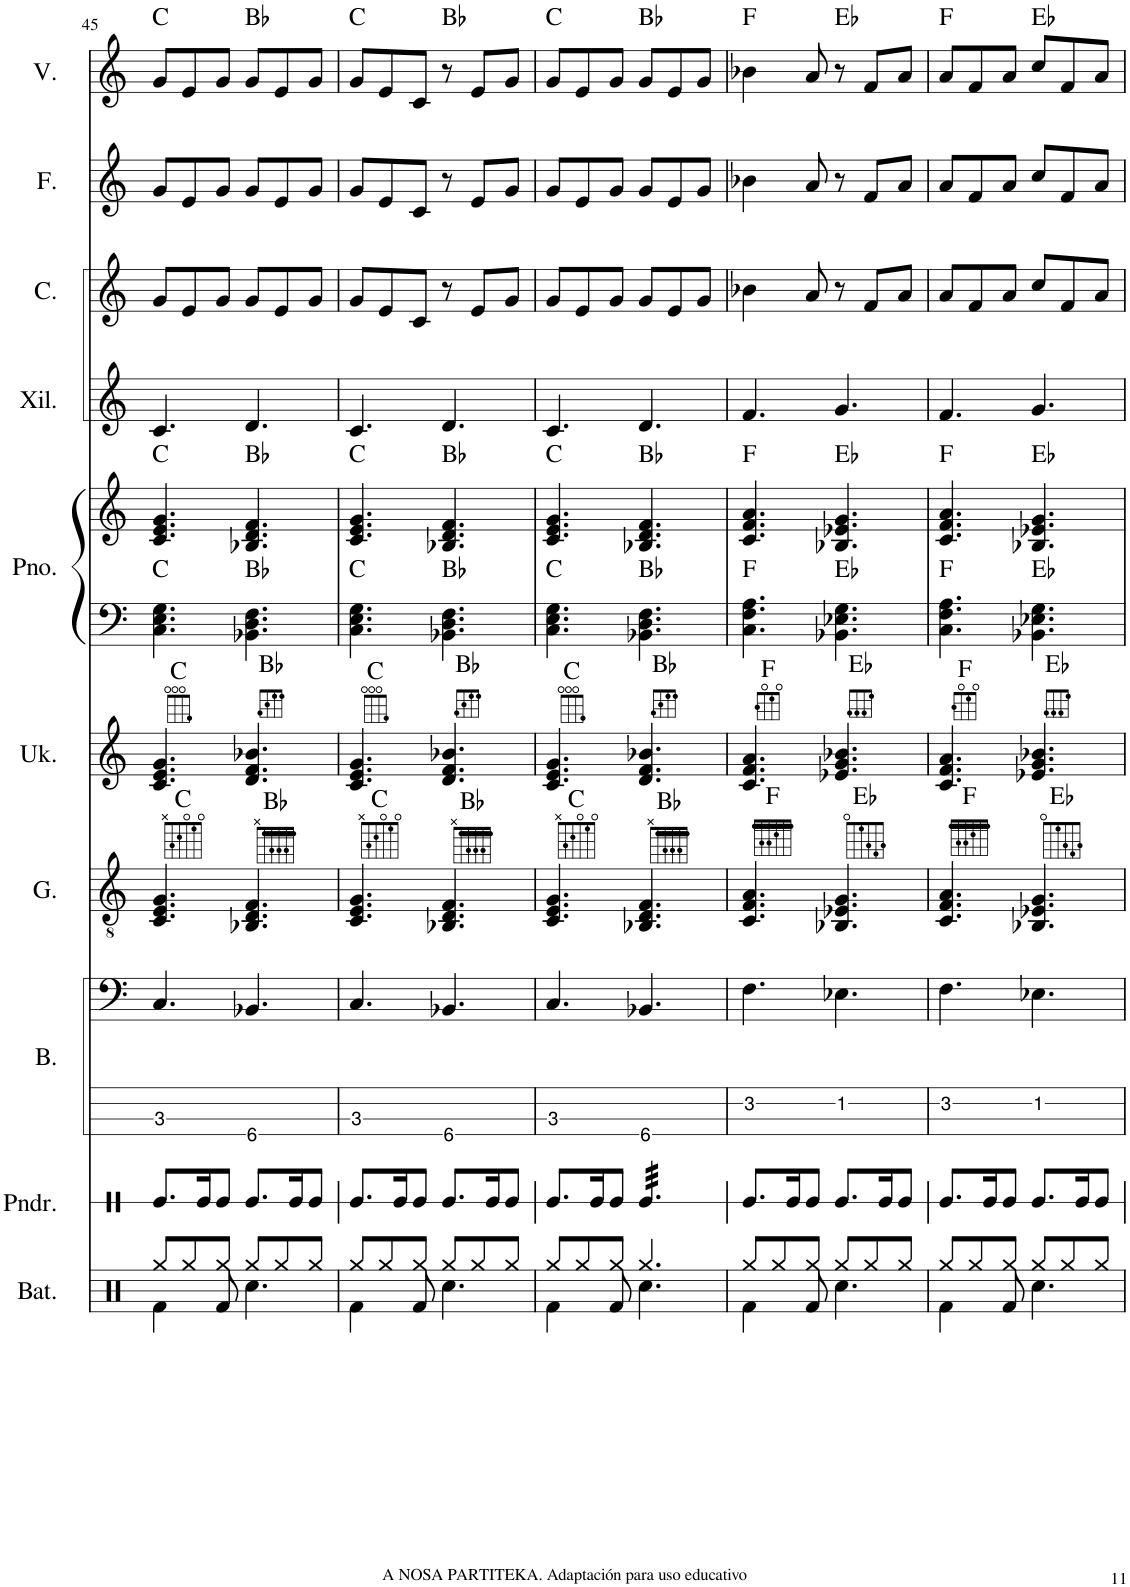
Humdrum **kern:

**kern	**kern	**kern	**kern	**kern	**harte	**kern	**harte	**kern	**kern	**harte	**kern	**kern	**kern	**kern	**harte
*part10	*part9	*part8	*part8	*part7	*part7	*part6	*part6	*part5	*part5	*part5	*part4	*part3	*part2	*part1	*part1
*staff12	*staff11	*staff10	*staff9	*staff8	*	*staff7	*	*staff6	*staff5	*	*staff4	*staff3	*staff2	*staff1	*
*I"Batería	*I"Pandeireta	*I"Baixo	*	*I"Guitarra	*	*I"Ukelele	*	*I"Piano	*	*	*I"Xilófono	*I"Carillón	*I"Frauta	*I"Voz	*
*I'Bat.	*I'Pndr.	*I'B.	*	*I'G.	*	*I'Uk.	*	*I'Pno.	*	*	*I'Xil.	*I'C.	*I'F.	*I'V.	*
!!LO:PB:g=z
*clefX	*clefX	*	*clefF4	*clefGv2	*	*clefG2	*	*clefF4	*clefG2	*	*clefG2	*clefG2	*clefG2	*clefG2	*
*	*	*Trd7c12	*Trd7c12	*	*	*	*	*	*	*	*Trd-7c-12	*Trd-14c-24	*	*	*
*k[]	*k[]	*k[]	*k[]	*k[]	*	*k[]	*	*k[]	*k[]	*	*k[]	*k[]	*k[]	*k[]	*
*M6/8	*M6/8	*M6/8	*M6/8	*M6/8	*	*M6/8	*	*M6/8	*M6/8	*	*M6/8	*M6/8	*M6/8	*M6/8	*
=45	=45	=45	=45	=45	=45	=45	=45	=45	=45	=45	=45	=45	=45	=45	=45
*^	*	*	*	*	*	*	*	*	*	*	*	*	*	*	*
8Rgg/L	4Rf\	8.Re/L	4.C	4.C/	4.C/ 4.E/ 4.G/	C:maj	4.c/ 4.e/ 4.g/	C:maj	4.C\ 4.E\ 4.G\	4.c/ 4.e/ 4.g/	C:maj C:maj	4.c/	8g/L	8g/L	8g/L	C:maj
8Rgg/	.	.	.	.	.	.	.	.	.	.	.	.	8e/	8e/	8e/	.
.	.	16Re/K	.	.	.	.	.	.	.	.	.	.	.	.	.	.
8Rgg/J	8Rf/	8Re/J	.	.	.	.	.	.	.	.	.	.	8g/J	8g/J	8g/J	.
8Rgg/L	4.Rcc\	8.Re/L	4.BB-	4.BB-X/	4.BB-X/ 4.D/ 4.F/	Bb:maj	4.d/ 4.f/ 4.b-X/	Bb:maj	4.BB-X\ 4.D\ 4.F\	4.B-X/ 4.d/ 4.f/	Bb:maj Bb:maj	4.d/	8g/L	8g/L	8g/L	Bb:maj
8Rgg/	.	.	.	.	.	.	.	.	.	.	.	.	8e/	8e/	8e/	.
.	.	16Re/K	.	.	.	.	.	.	.	.	.	.	.	.	.	.
8Rgg/J	.	8Re/J	.	.	.	.	.	.	.	.	.	.	8g/J	8g/J	8g/J	.
=46	=46	=46	=46	=46	=46	=46	=46	=46	=46	=46	=46	=46	=46	=46	=46	=46
8Rgg/L	4Rf\	8.Re/L	4.C	4.C/	4.C/ 4.E/ 4.G/	C:maj	4.c/ 4.e/ 4.g/	C:maj	4.C\ 4.E\ 4.G\	4.c/ 4.e/ 4.g/	C:maj C:maj	4.c/	8g/L	8g/L	8g/L	C:maj
8Rgg/	.	.	.	.	.	.	.	.	.	.	.	.	8e/	8e/	8e/	.
.	.	16Re/K	.	.	.	.	.	.	.	.	.	.	.	.	.	.
8Rgg/J	8Rf/	8Re/J	.	.	.	.	.	.	.	.	.	.	8c/J	8c/J	8c/J	.
8Rgg/L	4.Rcc\	8.Re/L	4.BB-X	4.BB-X/	4.BB-X/ 4.D/ 4.F/	Bb:maj	4.d/ 4.f/ 4.b-X/	Bb:maj	4.BB-X\ 4.D\ 4.F\	4.B-X/ 4.d/ 4.f/	Bb:maj Bb:maj	4.d/	8r	8r	8r	Bb:maj
8Rgg/	.	.	.	.	.	.	.	.	.	.	.	.	8e/L	8e/L	8e/L	.
.	.	16Re/K	.	.	.	.	.	.	.	.	.	.	.	.	.	.
8Rgg/J	.	8Re/J	.	.	.	.	.	.	.	.	.	.	8g/J	8g/J	8g/J	.
=47	=47	=47	=47	=47	=47	=47	=47	=47	=47	=47	=47	=47	=47	=47	=47	=47
8Rgg/L	4Rf\	8.Re/L	4.C	4.C/	4.C/ 4.E/ 4.G/	C:maj	4.c/ 4.e/ 4.g/	C:maj	4.C\ 4.E\ 4.G\	4.c/ 4.e/ 4.g/	C:maj C:maj	4.c/	8g/L	8g/L	8g/L	C:maj
8Rgg/	.	.	.	.	.	.	.	.	.	.	.	.	8e/	8e/	8e/	.
.	.	16Re/K	.	.	.	.	.	.	.	.	.	.	.	.	.	.
8Rgg/J	8Rf/	8Re/J	.	.	.	.	.	.	.	.	.	.	8g/J	8g/J	8g/J	.
*	*	*tremolo	*	*	*	*	*	*	*	*	*	*	*	*	*	*
4.Rgg/	4.Rcc\	32Re/LLL	4.BB-X	4.BB-X/	4.BB-X/ 4.D/ 4.F/	Bb:maj	4.d/ 4.f/ 4.b-X/	Bb:maj	4.BB-X\ 4.D\ 4.F\	4.B-X/ 4.d/ 4.f/	Bb:maj Bb:maj	4.d/	8g/L	8g/L	8g/L	Bb:maj
.	.	32Re/	.	.	.	.	.	.	.	.	.	.	.	.	.	.
.	.	32Re/	.	.	.	.	.	.	.	.	.	.	.	.	.	.
.	.	32Re/	.	.	.	.	.	.	.	.	.	.	.	.	.	.
.	.	32Re/	.	.	.	.	.	.	.	.	.	.	8e/	8e/	8e/	.
.	.	32Re/	.	.	.	.	.	.	.	.	.	.	.	.	.	.
.	.	32Re/	.	.	.	.	.	.	.	.	.	.	.	.	.	.
.	.	32Re/	.	.	.	.	.	.	.	.	.	.	.	.	.	.
.	.	32Re/	.	.	.	.	.	.	.	.	.	.	8g/J	8g/J	8g/J	.
.	.	32Re/	.	.	.	.	.	.	.	.	.	.	.	.	.	.
.	.	32Re/	.	.	.	.	.	.	.	.	.	.	.	.	.	.
.	.	32Re/JJJ	.	.	.	.	.	.	.	.	.	.	.	.	.	.
*	*	*Xtremolo	*	*	*	*	*	*	*	*	*	*	*	*	*	*
=48	=48	=48	=48	=48	=48	=48	=48	=48	=48	=48	=48	=48	=48	=48	=48	=48
8Rgg/L	4Rf\	8.Re/L	4.F	4.F\	4.C/ 4.F/ 4.A/	F:maj	4.c/ 4.f/ 4.a/	F:maj	4.C\ 4.F\ 4.A\	4.c/ 4.f/ 4.a/	F:maj F:maj	4.f/	4b-X\	4b-X\	4b-X\	F:maj
8Rgg/	.	.	.	.	.	.	.	.	.	.	.	.	.	.	.	.
.	.	16Re/K	.	.	.	.	.	.	.	.	.	.	.	.	.	.
8Rgg/J	8Rf/	8Re/J	.	.	.	.	.	.	.	.	.	.	8a/	8a/	8a/	.
8Rgg/L	4.Rcc\	8.Re/L	4.E-	4.E-X\	4.BB-X/ 4.E-X/ 4.G/	Eb:maj	4.e-X/ 4.g/ 4.b-X/	Eb:maj	4.BB-X\ 4.E-X\ 4.G\	4.B-X/ 4.e-X/ 4.g/	Eb:maj Eb:maj	4.g/	8r	8r	8r	Eb:maj
8Rgg/	.	.	.	.	.	.	.	.	.	.	.	.	8f/L	8f/L	8f/L	.
.	.	16Re/K	.	.	.	.	.	.	.	.	.	.	.	.	.	.
8Rgg/J	.	8Re/J	.	.	.	.	.	.	.	.	.	.	8a/J	8a/J	8a/J	.
=49	=49	=49	=49	=49	=49	=49	=49	=49	=49	=49	=49	=49	=49	=49	=49	=49
8Rgg/L	4Rf\	8.Re/L	4.F	4.F\	4.C/ 4.F/ 4.A/	F:maj	4.c/ 4.f/ 4.a/	F:maj	4.C\ 4.F\ 4.A\	4.c/ 4.f/ 4.a/	F:maj F:maj	4.f/	8a/L	8a/L	8a/L	F:maj
8Rgg/	.	.	.	.	.	.	.	.	.	.	.	.	8f/	8f/	8f/	.
.	.	16Re/K	.	.	.	.	.	.	.	.	.	.	.	.	.	.
8Rgg/J	8Rf/	8Re/J	.	.	.	.	.	.	.	.	.	.	8a/J	8a/J	8a/J	.
8Rgg/L	4.Rcc\	8.Re/L	4.E-X	4.E-X\	4.BB-X/ 4.E-X/ 4.G/	Eb:maj	4.e-X/ 4.g/ 4.b-X/	Eb:maj	4.BB-X\ 4.E-X\ 4.G\	4.B-X/ 4.e-X/ 4.g/	Eb:maj Eb:maj	4.g/	8cc/L	8cc/L	8cc/L	Eb:maj
8Rgg/	.	.	.	.	.	.	.	.	.	.	.	.	8f/	8f/	8f/	.
.	.	16Re/K	.	.	.	.	.	.	.	.	.	.	.	.	.	.
8Rgg/J	.	8Re/J	.	.	.	.	.	.	.	.	.	.	8a/J	8a/J	8a/J	.
*v	*v	*	*	*	*	*	*	*	*	*	*	*	*	*	*	*
=	=	=	=	=	=	=	=	=	=	=	=	=	=	=	=
*-	*-	*-	*-	*-	*-	*-	*-	*-	*-	*-	*-	*-	*-	*-	*-
